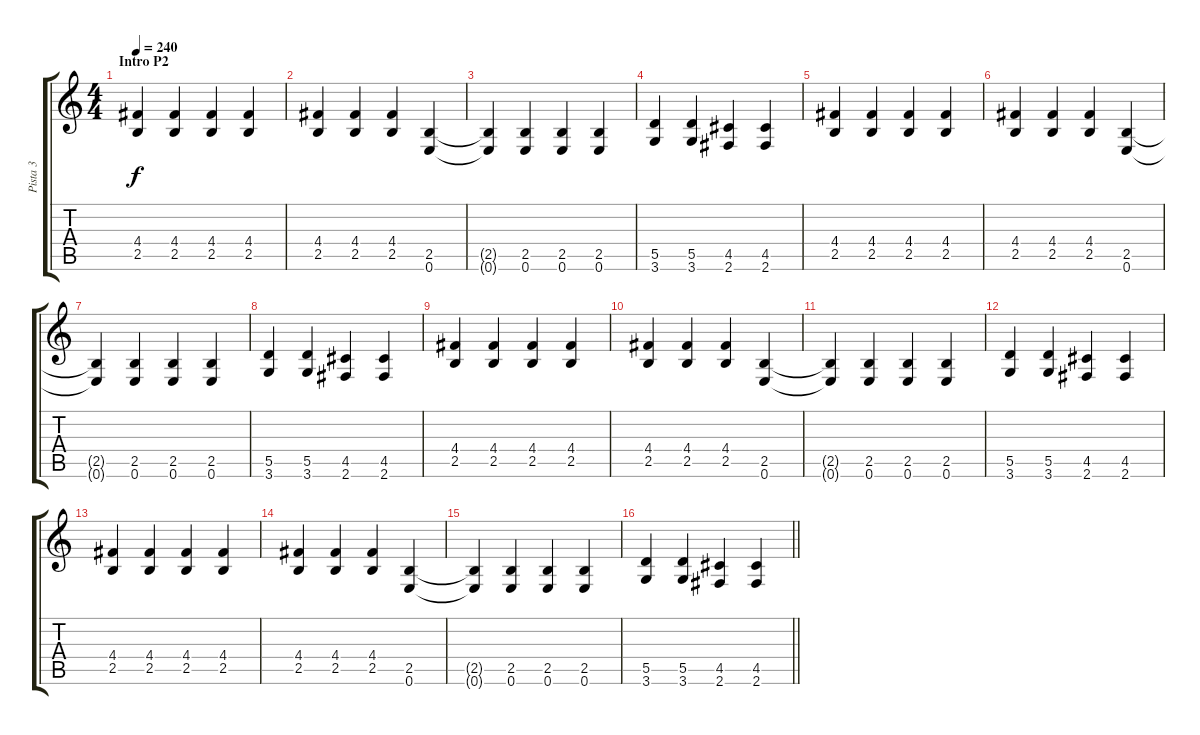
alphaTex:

\track ("Pista 3" "Pista 3") {instrument distortionguitar}
\staff {score tabs}
\tuning (E4 B3 G3 D3 A2 E2) {hide}
\ts (4 4)
\section ("" "Intro P2")
\tempo 240
\clef g2
\ks c
(4.4 2.5).4{dy f} (4.4 2.5).4 (4.4 2.5).4 (4.4 2.5).4 |
(4.4 2.5).4 (4.4 2.5).4 (4.4 2.5).4 (2.5 0.6).4 |
(2.5{t} 0.6{t}).4 (2.5 0.6).4 (2.5 0.6).4 (2.5 0.6).4 |
(5.5 3.6).4 (5.5 3.6).4 (4.5 2.6).4 (4.5 2.6).4 |
(4.4 2.5).4 (4.4 2.5).4 (4.4 2.5).4 (4.4 2.5).4 |
(4.4 2.5).4 (4.4 2.5).4 (4.4 2.5).4 (2.5 0.6).4 |
(2.5{t} 0.6{t}).4 (2.5 0.6).4 (2.5 0.6).4 (2.5 0.6).4 |
(5.5 3.6).4 (5.5 3.6).4 (4.5 2.6).4 (4.5 2.6).4 |
(4.4 2.5).4 (4.4 2.5).4 (4.4 2.5).4 (4.4 2.5).4 |
(4.4 2.5).4 (4.4 2.5).4 (4.4 2.5).4 (2.5 0.6).4 |
(2.5{t} 0.6{t}).4 (2.5 0.6).4 (2.5 0.6).4 (2.5 0.6).4 |
(5.5 3.6).4 (5.5 3.6).4 (4.5 2.6).4 (4.5 2.6).4 |
(4.4 2.5).4 (4.4 2.5).4 (4.4 2.5).4 (4.4 2.5).4 |
(4.4 2.5).4 (4.4 2.5).4 (4.4 2.5).4 (2.5 0.6).4 |
(2.5{t} 0.6{t}).4 (2.5 0.6).4 (2.5 0.6).4 (2.5 0.6).4 |
\barLineRight lightlight
(5.5 3.6).4 (5.5 3.6).4 (4.5 2.6).4 (4.5 2.6).4
